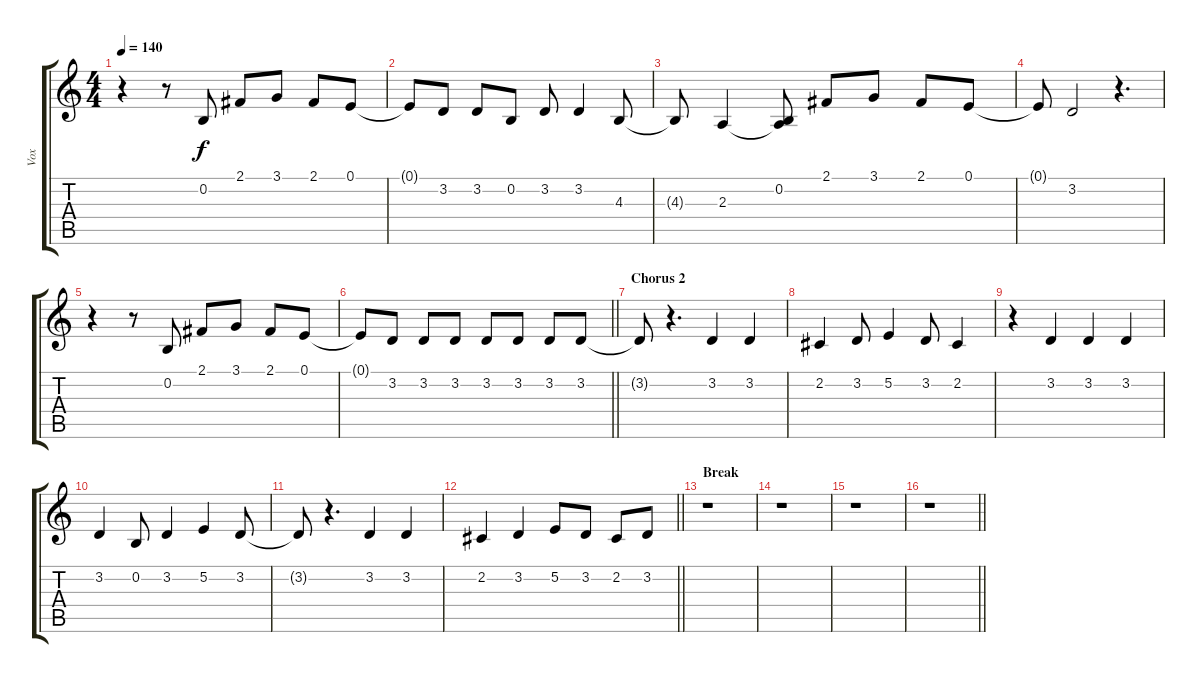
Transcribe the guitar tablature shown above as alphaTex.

\track ("Vox" "Vox") {instrument lead2sawtooth}
\staff {score tabs}
\tuning (E4 B3 G3 D3 A2 E2) {hide}
\ts (4 4)
\tempo 140
\clef g2
\ks c
r.4{dy f} r.8 0.2.8 2.1.8 3.1.8 2.1.8 0.1.8 |
0.1{t}.8 3.2.8 3.2.8 0.2.8 3.2.8 3.2.4 4.3.8 |
4.3{t}.8 2.3.4 (0.2 2.3{t}).8 2.1.8 3.1.8 2.1.8 0.1.8 |
0.1{t}.8 3.2.2 r.4{d} |
r.4 r.8 0.2.8 2.1.8 3.1.8 2.1.8 0.1.8 |
\barLineRight lightlight
0.1{t}.8 3.2.8 3.2.8 3.2.8 3.2.8 3.2.8 3.2.8 3.2.8 |
\section ("" "Chorus 2")
3.2{t}.8 r.4{d} 3.2.4 3.2.4 |
2.2.4 3.2.8 5.2.4 3.2.8 2.2.4 |
r.4 3.2.4 3.2.4 3.2.4 |
3.2.4 0.2.8 3.2.4 5.2.4 3.2.8 |
3.2{t}.8 r.4{d} 3.2.4 3.2.4 |
\barLineRight lightlight
2.2.4 3.2.4 5.2.8 3.2.8 2.2.8 3.2.8 |
\section ("" "Break")
r.1 |
r.1 |
r.1 |
\barLineRight lightlight
r.1
